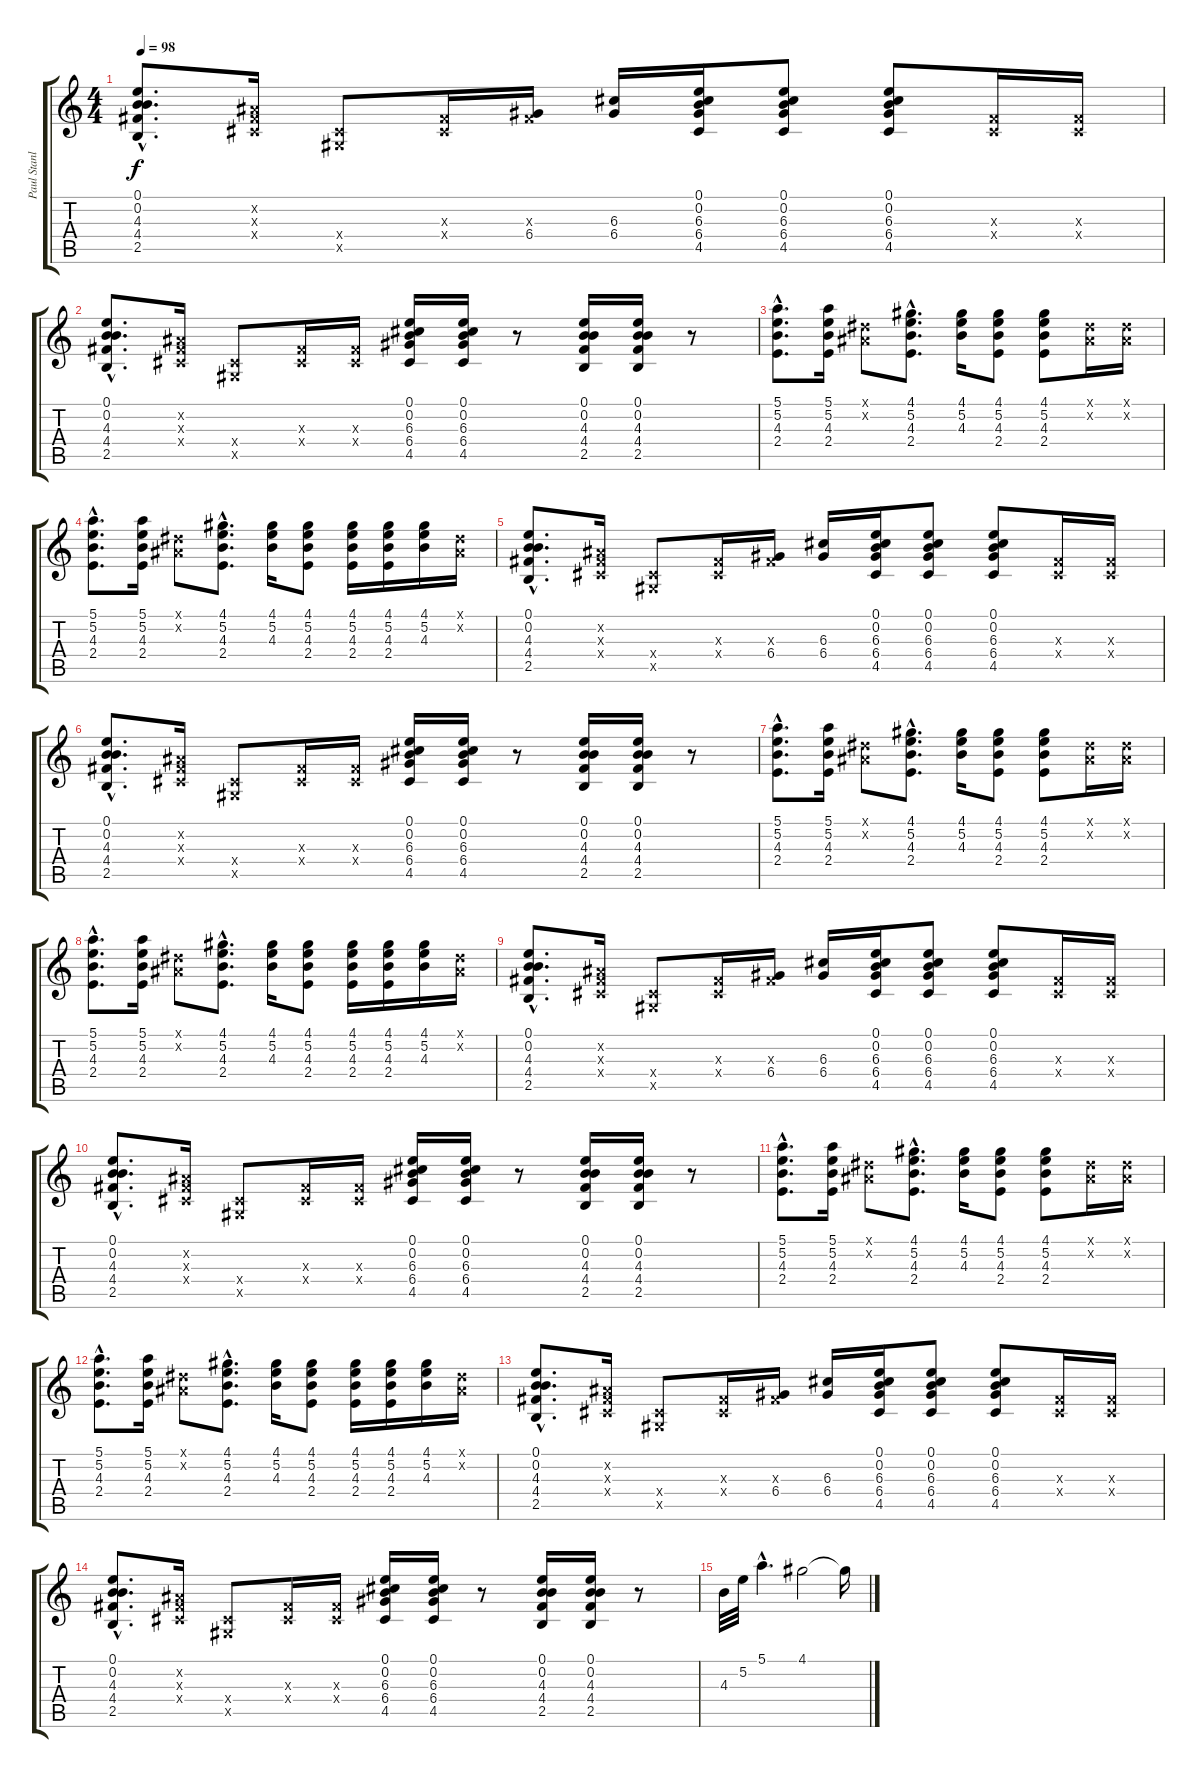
\track ("Paul Stanley " "Paul Stanl") {instrument acousticguitarsteel}
\staff {score tabs}
\tuning (E4 B3 G3 D3 A2 E2) {hide}
\ts (4 4)
\tempo 98
\clef g2
\ks c
(0.1{hac} 0.2{hac} 4.3{hac} 4.4{hac} 2.5{hac}).8{d dy f} (-1.2{x} -1.3{x} -1.4{x}).16 (-1.4{x} -1.5{x}).8 (-1.3{x} -1.4{x}).16 (-1.3{x} 6.4).16 (6.3 6.4).16 (0.1 0.2 6.3 6.4 4.5).16 (0.1 0.2 6.3 6.4 4.5).8 (0.1 0.2 6.3 6.4 4.5).8 (-1.3{x} -1.4{x}).16 (-1.3{x} -1.4{x}).16 |
(0.1{hac} 0.2{hac} 4.3{hac} 4.4{hac} 2.5{hac}).8{d} (-1.2{x} -1.3{x} -1.4{x}).16 (-1.4{x} -1.5{x}).8 (-1.3{x} -1.4{x}).16 (-1.3{x} -1.4{x}).16 (0.1 0.2 6.3 6.4 4.5).16 (0.1 0.2 6.3 6.4 4.5).16 r.8 (0.1 0.2 4.3 4.4 2.5).16 (0.1 0.2 4.3 4.4 2.5).16 r.8 |
(5.1{hac} 5.2{hac} 4.3{hac} 2.4{hac}).8{d} (5.1 5.2 4.3 2.4).16 (-1.1{x} -1.2{x}).8 (4.1{hac} 5.2{hac} 4.3{hac} 2.4{hac}).8{d} (4.1 5.2 4.3).16 (4.1 5.2 4.3 2.4).8 (4.1 5.2 4.3 2.4).8 (-1.1{x} -1.2{x}).16 (-1.1{x} -1.2{x}).16 |
(5.1{hac} 5.2{hac} 4.3{hac} 2.4{hac}).8{d} (5.1 5.2 4.3 2.4).16 (-1.1{x} -1.2{x}).8 (4.1{hac} 5.2{hac} 4.3{hac} 2.4{hac}).8{d} (4.1 5.2 4.3).16 (4.1 5.2 4.3 2.4).8 (4.1 5.2 4.3 2.4).16 (4.1 5.2 4.3 2.4).16 (4.1 5.2 4.3).16 (-1.1{x} -1.2{x}).16 |
(0.1{hac} 0.2{hac} 4.3{hac} 4.4{hac} 2.5{hac}).8{d} (-1.2{x} -1.3{x} -1.4{x}).16 (-1.4{x} -1.5{x}).8 (-1.3{x} -1.4{x}).16 (-1.3{x} 6.4).16 (6.3 6.4).16 (0.1 0.2 6.3 6.4 4.5).16 (0.1 0.2 6.3 6.4 4.5).8 (0.1 0.2 6.3 6.4 4.5).8 (-1.3{x} -1.4{x}).16 (-1.3{x} -1.4{x}).16 |
(0.1{hac} 0.2{hac} 4.3{hac} 4.4{hac} 2.5{hac}).8{d} (-1.2{x} -1.3{x} -1.4{x}).16 (-1.4{x} -1.5{x}).8 (-1.3{x} -1.4{x}).16 (-1.3{x} -1.4{x}).16 (0.1 0.2 6.3 6.4 4.5).16 (0.1 0.2 6.3 6.4 4.5).16 r.8 (0.1 0.2 4.3 4.4 2.5).16 (0.1 0.2 4.3 4.4 2.5).16 r.8 |
(5.1{hac} 5.2{hac} 4.3{hac} 2.4{hac}).8{d} (5.1 5.2 4.3 2.4).16 (-1.1{x} -1.2{x}).8 (4.1{hac} 5.2{hac} 4.3{hac} 2.4{hac}).8{d} (4.1 5.2 4.3).16 (4.1 5.2 4.3 2.4).8 (4.1 5.2 4.3 2.4).8 (-1.1{x} -1.2{x}).16 (-1.1{x} -1.2{x}).16 |
(5.1{hac} 5.2{hac} 4.3{hac} 2.4{hac}).8{d} (5.1 5.2 4.3 2.4).16 (-1.1{x} -1.2{x}).8 (4.1{hac} 5.2{hac} 4.3{hac} 2.4{hac}).8{d} (4.1 5.2 4.3).16 (4.1 5.2 4.3 2.4).8 (4.1 5.2 4.3 2.4).16 (4.1 5.2 4.3 2.4).16 (4.1 5.2 4.3).16 (-1.1{x} -1.2{x}).16 |
(0.1{hac} 0.2{hac} 4.3{hac} 4.4{hac} 2.5{hac}).8{d} (-1.2{x} -1.3{x} -1.4{x}).16 (-1.4{x} -1.5{x}).8 (-1.3{x} -1.4{x}).16 (-1.3{x} 6.4).16 (6.3 6.4).16 (0.1 0.2 6.3 6.4 4.5).16 (0.1 0.2 6.3 6.4 4.5).8 (0.1 0.2 6.3 6.4 4.5).8 (-1.3{x} -1.4{x}).16 (-1.3{x} -1.4{x}).16 |
(0.1{hac} 0.2{hac} 4.3{hac} 4.4{hac} 2.5{hac}).8{d} (-1.2{x} -1.3{x} -1.4{x}).16 (-1.4{x} -1.5{x}).8 (-1.3{x} -1.4{x}).16 (-1.3{x} -1.4{x}).16 (0.1 0.2 6.3 6.4 4.5).16 (0.1 0.2 6.3 6.4 4.5).16 r.8 (0.1 0.2 4.3 4.4 2.5).16 (0.1 0.2 4.3 4.4 2.5).16 r.8 |
(5.1{hac} 5.2{hac} 4.3{hac} 2.4{hac}).8{d} (5.1 5.2 4.3 2.4).16 (-1.1{x} -1.2{x}).8 (4.1{hac} 5.2{hac} 4.3{hac} 2.4{hac}).8{d} (4.1 5.2 4.3).16 (4.1 5.2 4.3 2.4).8 (4.1 5.2 4.3 2.4).8 (-1.1{x} -1.2{x}).16 (-1.1{x} -1.2{x}).16 |
(5.1{hac} 5.2{hac} 4.3{hac} 2.4{hac}).8{d} (5.1 5.2 4.3 2.4).16 (-1.1{x} -1.2{x}).8 (4.1{hac} 5.2{hac} 4.3{hac} 2.4{hac}).8{d} (4.1 5.2 4.3).16 (4.1 5.2 4.3 2.4).8 (4.1 5.2 4.3 2.4).16 (4.1 5.2 4.3 2.4).16 (4.1 5.2 4.3).16 (-1.1{x} -1.2{x}).16 |
(0.1{hac} 0.2{hac} 4.3{hac} 4.4{hac} 2.5{hac}).8{d} (-1.2{x} -1.3{x} -1.4{x}).16 (-1.4{x} -1.5{x}).8 (-1.3{x} -1.4{x}).16 (-1.3{x} 6.4).16 (6.3 6.4).16 (0.1 0.2 6.3 6.4 4.5).16 (0.1 0.2 6.3 6.4 4.5).8 (0.1 0.2 6.3 6.4 4.5).8 (-1.3{x} -1.4{x}).16 (-1.3{x} -1.4{x}).16 |
(0.1{hac} 0.2{hac} 4.3{hac} 4.4{hac} 2.5{hac}).8{d} (-1.2{x} -1.3{x} -1.4{x}).16 (-1.4{x} -1.5{x}).8 (-1.3{x} -1.4{x}).16 (-1.3{x} -1.4{x}).16 (0.1 0.2 6.3 6.4 4.5).16 (0.1 0.2 6.3 6.4 4.5).16 r.8 (0.1 0.2 4.3 4.4 2.5).16 (0.1 0.2 4.3 4.4 2.5).16 r.8 |
4.3.32 5.2.32 5.1{hac}.4{d} 4.1.2 4.1{t}.16
